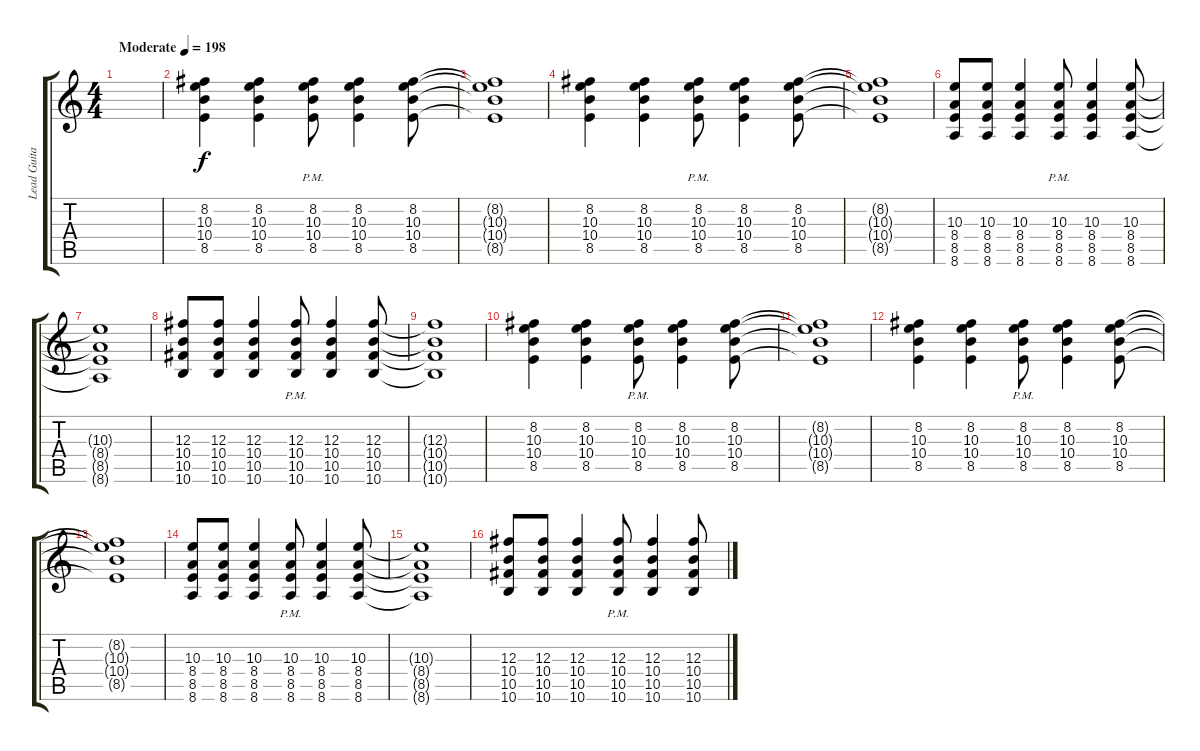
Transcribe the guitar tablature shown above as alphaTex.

\track ("Lead Guitar" "Lead Guita") {instrument distortionguitar}
\staff {score tabs}
\tuning (Eb4 Bb3 Gb3 Db3 Ab2 Db2) {hide}
\ts (4 4)
\tempo (198 "Moderate")
\clef g2
\ks c
|
(8.2 10.3 10.4 8.5).4 (8.2 10.3 10.4 8.5).4 (8.2{pm} 10.3{pm} 10.4{pm} 8.5{pm}).8 (8.2 10.3 10.4 8.5).4 (8.2 10.3 10.4 8.5).8 |
(8.2{t} 10.3{t} 10.4{t} 8.5{t}).1 |
(8.2 10.3 10.4 8.5).4 (8.2 10.3 10.4 8.5).4 (8.2{pm} 10.3{pm} 10.4{pm} 8.5{pm}).8 (8.2 10.3 10.4 8.5).4 (8.2 10.3 10.4 8.5).8 |
(8.2{t} 10.3{t} 10.4{t} 8.5{t}).1 |
(10.3 8.4 8.5 8.6).8 (10.3 8.4 8.5 8.6).8 (10.3 8.4 8.5 8.6).4 (10.3{pm} 8.4{pm} 8.5{pm} 8.6{pm}).8 (10.3 8.4 8.5 8.6).4 (10.3 8.4 8.5 8.6).8 |
(10.3{t} 8.4{t} 8.5{t} 8.6{t}).1 |
(12.3 10.4 10.5 10.6).8 (12.3 10.4 10.5 10.6).8 (12.3 10.4 10.5 10.6).4 (12.3{pm} 10.4{pm} 10.5{pm} 10.6{pm}).8 (12.3 10.4 10.5 10.6).4 (12.3 10.4 10.5 10.6).8 |
(12.3{t} 10.4{t} 10.5{t} 10.6{t}).1 |
(8.2 10.3 10.4 8.5).4 (8.2 10.3 10.4 8.5).4 (8.2{pm} 10.3{pm} 10.4{pm} 8.5{pm}).8 (8.2 10.3 10.4 8.5).4 (8.2 10.3 10.4 8.5).8 |
(8.2{t} 10.3{t} 10.4{t} 8.5{t}).1 |
(8.2 10.3 10.4 8.5).4 (8.2 10.3 10.4 8.5).4 (8.2{pm} 10.3{pm} 10.4{pm} 8.5{pm}).8 (8.2 10.3 10.4 8.5).4 (8.2 10.3 10.4 8.5).8 |
(8.2{t} 10.3{t} 10.4{t} 8.5{t}).1 |
(10.3 8.4 8.5 8.6).8 (10.3 8.4 8.5 8.6).8 (10.3 8.4 8.5 8.6).4 (10.3{pm} 8.4{pm} 8.5{pm} 8.6{pm}).8 (10.3 8.4 8.5 8.6).4 (10.3 8.4 8.5 8.6).8 |
(10.3{t} 8.4{t} 8.5{t} 8.6{t}).1 |
(12.3 10.4 10.5 10.6).8 (12.3 10.4 10.5 10.6).8 (12.3 10.4 10.5 10.6).4 (12.3{pm} 10.4{pm} 10.5{pm} 10.6{pm}).8 (12.3 10.4 10.5 10.6).4 (12.3 10.4 10.5 10.6).8
